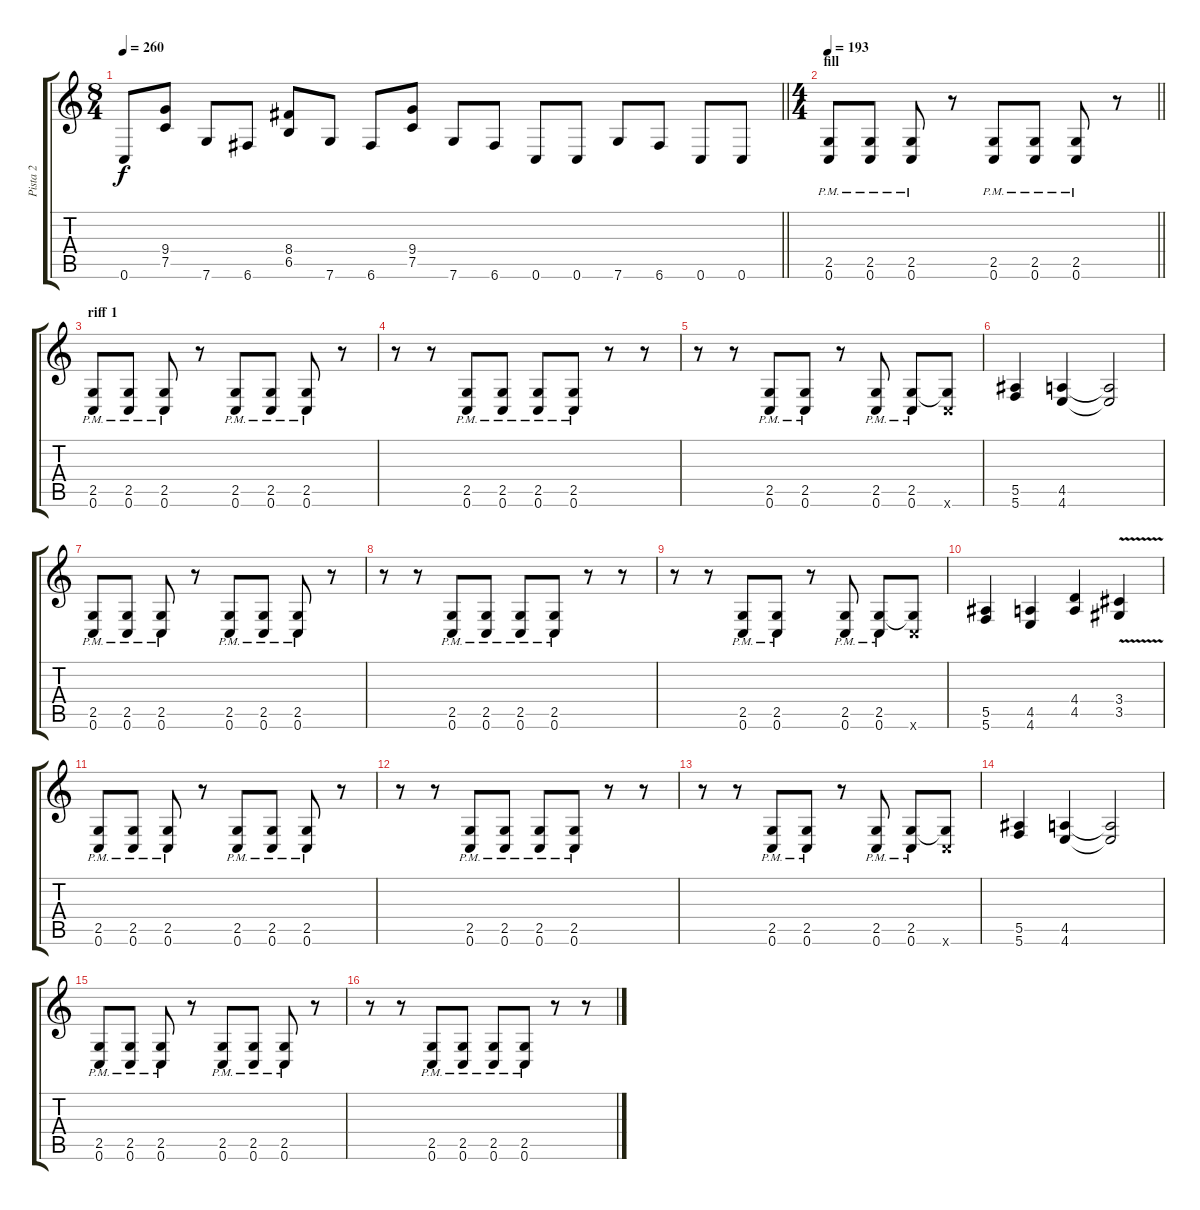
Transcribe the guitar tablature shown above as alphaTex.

\track ("Pista 2" "Pista 2") {instrument distortionguitar}
\staff {score tabs}
\tuning (C4 G3 Eb3 Bb2 F2 C2) {hide}
\ts (8 4)
\tempo 260
\clef g2
\barLineRight lightlight
\ks c
0.6.8{dy f} (9.4 7.5).8 7.6.8 6.6.8 (8.4 6.5).8 7.6.8 6.6.8 (9.4 7.5).8 7.6.8 6.6.8 0.6.8 0.6.8 7.6.8 6.6.8 0.6.8 0.6.8 |
\ts (4 4)
\section ("" "fill")
\tempo 193
\barLineRight lightlight
(2.5{pm} 0.6{pm}).8 (2.5{pm} 0.6{pm}).8 (2.5{pm} 0.6{pm}).8 r.8 (2.5{pm} 0.6{pm}).8 (2.5{pm} 0.6{pm}).8 (2.5{pm} 0.6{pm}).8 r.8 |
\section ("" "riff 1")
(2.5{pm} 0.6{pm}).8 (2.5{pm} 0.6{pm}).8 (2.5{pm} 0.6{pm}).8 r.8 (2.5{pm} 0.6{pm}).8 (2.5{pm} 0.6{pm}).8 (2.5{pm} 0.6{pm}).8 r.8 |
r.8 r.8 (2.5{pm} 0.6{pm}).8 (2.5{pm} 0.6{pm}).8 (2.5{pm} 0.6{pm}).8 (2.5{pm} 0.6{pm}).8 r.8 r.8 |
r.8 r.8 (2.5{pm} 0.6{pm}).8 (2.5{pm} 0.6{pm}).8 r.8 (2.5{pm} 0.6{pm}).8 (2.5{pm} 0.6{pm}).8 (2.5{t} 0.6{x}).8 |
(5.5 5.6).4 (4.5 4.6).4 (4.5{t} 4.6{t}).2 |
(2.5{pm} 0.6{pm}).8 (2.5{pm} 0.6{pm}).8 (2.5{pm} 0.6{pm}).8 r.8 (2.5{pm} 0.6{pm}).8 (2.5{pm} 0.6{pm}).8 (2.5{pm} 0.6{pm}).8 r.8 |
r.8 r.8 (2.5{pm} 0.6{pm}).8 (2.5{pm} 0.6{pm}).8 (2.5{pm} 0.6{pm}).8 (2.5{pm} 0.6{pm}).8 r.8 r.8 |
r.8 r.8 (2.5{pm} 0.6{pm}).8 (2.5{pm} 0.6{pm}).8 r.8 (2.5{pm} 0.6{pm}).8 (2.5{pm} 0.6{pm}).8 (2.5{t} 0.6{x}).8 |
(5.5 5.6).4 (4.5 4.6).4 (4.4 4.5).4 (3.4 3.5{v}).4 |
(2.5{pm} 0.6{pm}).8 (2.5{pm} 0.6{pm}).8 (2.5{pm} 0.6{pm}).8 r.8 (2.5{pm} 0.6{pm}).8 (2.5{pm} 0.6{pm}).8 (2.5{pm} 0.6{pm}).8 r.8 |
r.8 r.8 (2.5{pm} 0.6{pm}).8 (2.5{pm} 0.6{pm}).8 (2.5{pm} 0.6{pm}).8 (2.5{pm} 0.6{pm}).8 r.8 r.8 |
r.8 r.8 (2.5{pm} 0.6{pm}).8 (2.5{pm} 0.6{pm}).8 r.8 (2.5{pm} 0.6{pm}).8 (2.5{pm} 0.6{pm}).8 (2.5{t} 0.6{x}).8 |
(5.5 5.6).4 (4.5 4.6).4 (4.5{t} 4.6{t}).2 |
(2.5{pm} 0.6{pm}).8 (2.5{pm} 0.6{pm}).8 (2.5{pm} 0.6{pm}).8 r.8 (2.5{pm} 0.6{pm}).8 (2.5{pm} 0.6{pm}).8 (2.5{pm} 0.6{pm}).8 r.8 |
r.8 r.8 (2.5{pm} 0.6{pm}).8 (2.5{pm} 0.6{pm}).8 (2.5{pm} 0.6{pm}).8 (2.5{pm} 0.6{pm}).8 r.8 r.8
